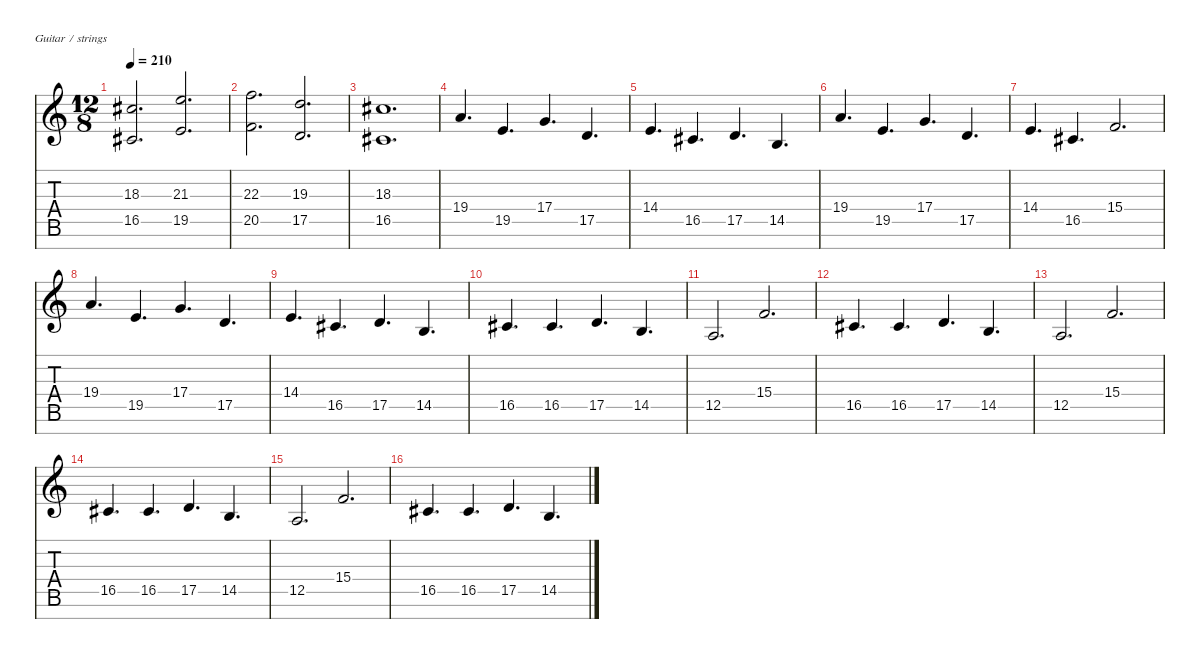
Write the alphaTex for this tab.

\defaultSystemsLayout 4
\hideDynamics
\bracketExtendMode nobrackets
\singleTrackTrackNamePolicy hidden
\multiTrackTrackNamePolicy hidden
\firstSystemTrackNameMode fullname
\firstSystemTrackNameOrientation horizontal
\otherSystemsTrackNameOrientation horizontal
\track ("Synth 1" "vln.") {instrument synthstrings1}
\staff {score tabs}
\tuning (E4 B3 G3 D3 A2 E2 B1)
\ts (12 8)
\tempo 210
\clef g2
\ks c
(18.3{acc #} 16.5{acc #}).2{d dy mf} (21.3 19.5).2{d} |
(22.3 20.5).2{d} (19.3 17.5).2{d} |
(18.3{acc #} 16.5{acc #}).1{d} |
19.4.4{d dy f} 19.5.4{d} 17.4.4{d} 17.5.4{d} |
14.4.4{d} 16.5{acc #}.4{d} 17.5.4{d} 14.5.4{d} |
19.4.4{d} 19.5.4{d} 17.4.4{d} 17.5.4{d} |
14.4.4{d} 16.5{acc #}.4{d} 15.4.2{d} |
19.4.4{d} 19.5.4{d} 17.4.4{d} 17.5.4{d} |
14.4.4{d} 16.5{acc #}.4{d} 17.5.4{d} 14.5.4{d} |
16.5{acc #}.4{d} 16.5{acc #}.4{d} 17.5.4{d} 14.5.4{d} |
12.5.2{d} 15.4.2{d} |
16.5{acc #}.4{d} 16.5{acc #}.4{d} 17.5.4{d} 14.5.4{d} |
12.5.2{d} 15.4.2{d} |
16.5{acc #}.4{d} 16.5{acc #}.4{d} 17.5.4{d} 14.5.4{d} |
12.5.2{d} 15.4.2{d} |
16.5{acc #}.4{d} 16.5{acc #}.4{d} 17.5.4{d} 14.5.4{d}
